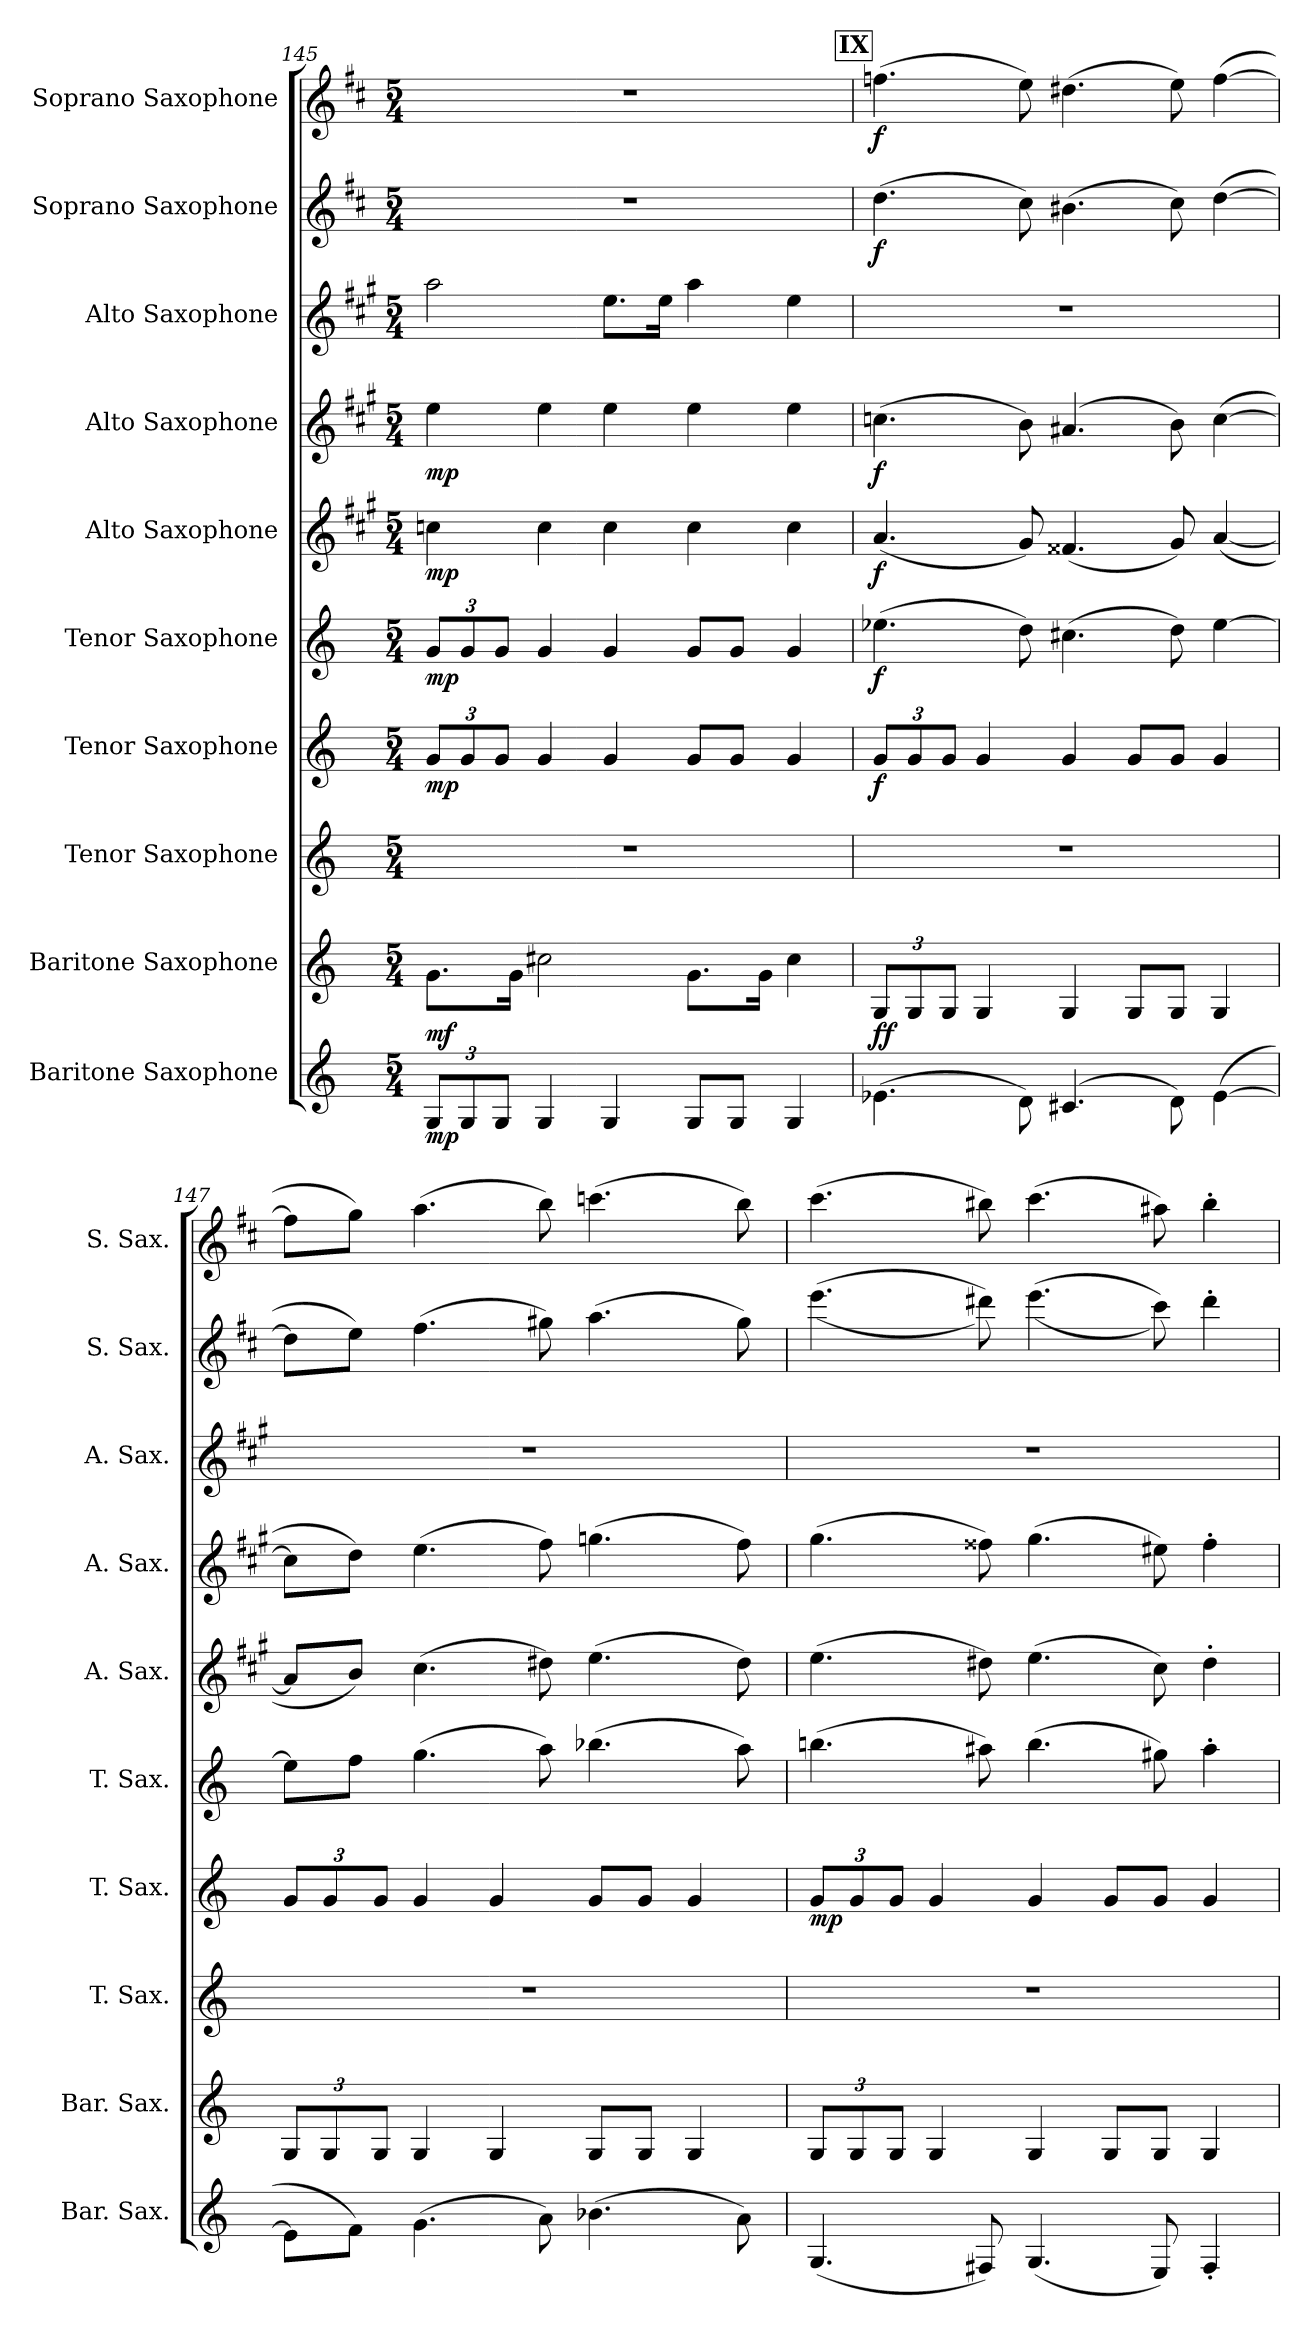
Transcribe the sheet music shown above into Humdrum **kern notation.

**kern	**dynam	**kern	**dynam	**kern	**kern	**dynam	**kern	**dynam	**kern	**dynam	**kern	**dynam	**kern	**kern	**dynam	**kern	**dynam
*part10	*part10	*part9	*part9	*part8	*part7	*part7	*part6	*part6	*part5	*part5	*part4	*part4	*part3	*part2	*part2	*part1	*part1
*staff10	*staff10	*staff9	*staff9	*staff8	*staff7	*staff7	*staff6	*staff6	*staff5	*staff5	*staff4	*staff4	*staff3	*staff2	*staff2	*staff1	*staff1
*I"Baritone Saxophone	*	*I"Baritone Saxophone	*	*I"Tenor Saxophone	*I"Tenor Saxophone	*	*I"Tenor Saxophone	*	*I"Alto Saxophone	*	*I"Alto Saxophone	*	*I"Alto Saxophone	*I"Soprano Saxophone	*	*I"Soprano Saxophone	*
*I'Bar. Sax.	*	*I'Bar. Sax.	*	*I'T. Sax.	*I'T. Sax.	*	*I'T. Sax.	*	*I'A. Sax.	*	*I'A. Sax.	*	*I'A. Sax.	*I'S. Sax.	*	*I'S. Sax.	*
!!LO:PB:g=z
*clefG2	*	*clefG2	*	*clefG2	*clefG2	*	*clefG2	*	*clefG2	*	*clefG2	*	*clefG2	*clefG2	*	*clefG2	*
*ITrd12c21	*	*ITrd12c21	*	*ITrd8c14	*ITrd8c14	*	*ITrd8c14	*	*ITrd5c9	*	*ITrd5c9	*	*ITrd5c9	*ITrd1c2	*	*ITrd1c2	*
*k[]	*	*k[]	*	*k[]	*k[]	*	*k[]	*	*k[]	*	*k[]	*	*k[]	*k[]	*	*k[]	*
*M5/4	*	*M5/4	*	*M5/4	*M5/4	*	*M5/4	*	*M5/4	*	*M5/4	*	*M5/4	*M5/4	*	*M5/4	*
*Xbrackettup	*	*	*	*	*Xbrackettup	*	*Xbrackettup	*	*	*	*	*	*	*	*	*	*
=145	=145	=145	=145	=145	=145	=145	=145	=145	=145	=145	=145	=145	=145	=145	=145	=145	=145
!	!LO:DY:b	!	!LO:DY:b	!	!	!LO:DY:b	!	!LO:DY:b	!	!LO:DY:b	!	!LO:DY:b	!	!	!	!	!
12GG/L	mp	8.G\L	mf	4%5r	12G/L	mp	12G/L	mp	4e-X\	mp	4g\	mp	2cc\	4%5r	.	4%5r	.
12GG/	.	.	.	.	12G/	.	12G/	.	.	.	.	.	.	.	.	.	.
12GG/J	.	.	.	.	12G/J	.	12G/J	.	.	.	.	.	.	.	.	.	.
.	.	16G\Jk	.	.	.	.	.	.	.	.	.	.	.	.	.	.	.
4GG/	.	2c#X\	.	.	4G/	.	4G/	.	4e-\	.	4g\	.	.	.	.	.	.
4GG/	.	.	.	.	4G/	.	4G/	.	4e-\	.	4g\	.	8.g\L	.	.	.	.
.	.	.	.	.	.	.	.	.	.	.	.	.	16g\Jk	.	.	.	.
8GG/L	.	8.G\L	.	.	8G/L	.	8G/L	.	4e-\	.	4g\	.	4cc\	.	.	.	.
8GG/J	.	.	.	.	8G/J	.	8G/J	.	.	.	.	.	.	.	.	.	.
.	.	16G\Jk	.	.	.	.	.	.	.	.	.	.	.	.	.	.	.
4GG/	.	4c#\	.	.	4G/	.	4G/	.	4e-\	.	4g\	.	4g\	.	.	.	.
!!LO:REH:place=s1:a:B:fs=14:t=IX
=146	=146	=146	=146	=146	=146	=146	=146	=146	=146	=146	=146	=146	=146	=146	=146	=146	=146
*	*	*Xbrackettup	*	*	*	*	*	*	*	*	*	*	*	*	*	*	*
!	!	!	!LO:DY:b	!	!	!LO:DY:b	!	!LO:DY:b	!	!LO:DY:b	!	!LO:DY:b	!	!	!LO:DY:b	!	!LO:DY:b
(4.E-X\	.	12GG/L	ff	4%5r	12G/L	f	(4.e-X\	f	(4.c/	f	(4.e-X\	f	4%5r	(4.cc\	f	(4.ee-X\	f
.	.	12GG/	.	.	12G/	.	.	.	.	.	.	.	.	.	.	.	.
.	.	12GG/J	.	.	12G/J	.	.	.	.	.	.	.	.	.	.	.	.
.	.	4GG/	.	.	4G/	.	.	.	.	.	.	.	.	.	.	.	.
8D\)	.	.	.	.	.	.	8d\)	.	8B/)	.	8d\)	.	.	8b\)	.	8dd\)	.
(4.C#X/	.	4GG/	.	.	4G/	.	(4.c#X\	.	(4.A#X/	.	(4.c#X/	.	.	(4.a#X\	.	(4.cc#X\	.
.	.	8GG/L	.	.	8G/L	.	.	.	.	.	.	.	.	.	.	.	.
8D\)	.	8GG/J	.	.	8G/J	.	8d\)	.	8B/)	.	8d\)	.	.	8b\)	.	8dd\)	.
([4E-\	.	4GG/	.	.	4G/	.	[4e-\	.	([4c/	.	([4e-\	.	.	([4cc\	.	([4ee-\	.
=147	=147	=147	=147	=147	=147	=147	=147	=147	=147	=147	=147	=147	=147	=147	=147	=147	=147
8E-\L]	.	12GG/L	.	4%5r	12G/L	.	8e-\L]	.	8c/L]	.	8e-\L]	.	4%5r	8cc\L]	.	8ee-\L]	.
.	.	12GG/	.	.	12G/	.	.	.	.	.	.	.	.	.	.	.	.
8F\J)	.	.	.	.	.	.	8f\J	.	8d/J)	.	8f\J)	.	.	8dd\J)	.	8ff\J)	.
.	.	12GG/J	.	.	12G/J	.	.	.	.	.	.	.	.	.	.	.	.
(4.G\	.	4GG/	.	.	4G/	.	(4.g\	.	(4.e\	.	(4.g\	.	.	(4.ee\	.	(4.gg\	.
.	.	4GG/	.	.	4G/	.	.	.	.	.	.	.	.	.	.	.	.
8A\)	.	.	.	.	.	.	8a\)	.	8f#X\)	.	8a\)	.	.	8ff#X\)	.	8aa\)	.
(4.B-X\	.	8GG/L	.	.	8G/L	.	(4.b-X\	.	(4.g\	.	(4.b-X\	.	.	(4.gg\	.	(4.bb-X\	.
.	.	8GG/J	.	.	8G/J	.	.	.	.	.	.	.	.	.	.	.	.
.	.	4GG/	.	.	4G/	.	.	.	.	.	.	.	.	.	.	.	.
8A\)	.	.	.	.	.	.	8a\)	.	8f#\)	.	8a\)	.	.	8ff#\)	.	8aa\)	.
=148	=148	=148	=148	=148	=148	=148	=148	=148	=148	=148	=148	=148	=148	=148	=148	=148	=148
!	!	!	!	!	!	!LO:DY:b	!	!	!	!	!	!	!	!	!	!	!
(4.GG/	.	12GG/L	.	4%5r	12G/L	mp	(4.bn\	.	(4.g\	.	(4.b\	.	4%5r	((4.ddd\	.	(4.bb\	.
.	.	12GG/	.	.	12G/	.	.	.	.	.	.	.	.	.	.	.	.
.	.	12GG/J	.	.	12G/J	.	.	.	.	.	.	.	.	.	.	.	.
.	.	4GG/	.	.	4G/	.	.	.	.	.	.	.	.	.	.	.	.
8FF#X/)	.	.	.	.	.	.	8a#X\)	.	8f#X\)	.	8a#X\)	.	.	8ccc#X\))	.	8aa#X\)	.
(4.GG/	.	4GG/	.	.	4G/	.	(4.b\	.	(4.g\	.	(4.b\	.	.	((4.ddd\	.	(4.bb\	.
.	.	8GG/L	.	.	8G/L	.	.	.	.	.	.	.	.	.	.	.	.
8EE/)	.	8GG/J	.	.	8G/J	.	8g#X\)	.	8e\)	.	8g#X\)	.	.	8bb\))	.	8gg#X\)	.
4FF#'/	.	4GG/	.	.	4G/	.	4a#'\	.	4f#'\	.	4a#'\	.	.	4ccc#'\	.	4aa#'\	.
=	=	=	=	=	=	=	=	=	=	=	=	=	=	=	=	=	=
*-	*-	*-	*-	*-	*-	*-	*-	*-	*-	*-	*-	*-	*-	*-	*-	*-	*-
